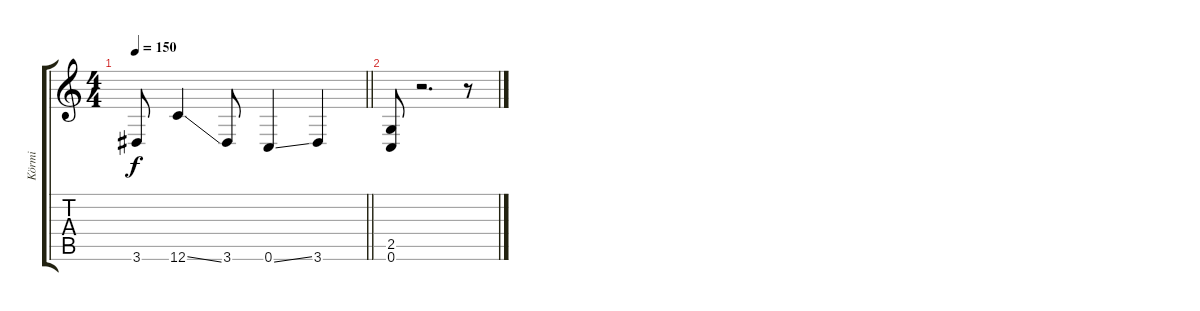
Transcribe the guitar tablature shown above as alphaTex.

\track ("Körmi" "Körmi") {instrument distortionguitar}
\staff {score tabs}
\tuning (C4 G3 Eb3 Bb2 F2 C2) {hide}
\ts (4 4)
\tempo 150
\clef g2
\barLineRight lightlight
\ks c
3.6.8{dy f} 12.6{ss}.4 3.6.8 0.6{ss}.4 3.6.4 |
(2.5 0.6).8 r.2{d} r.8
